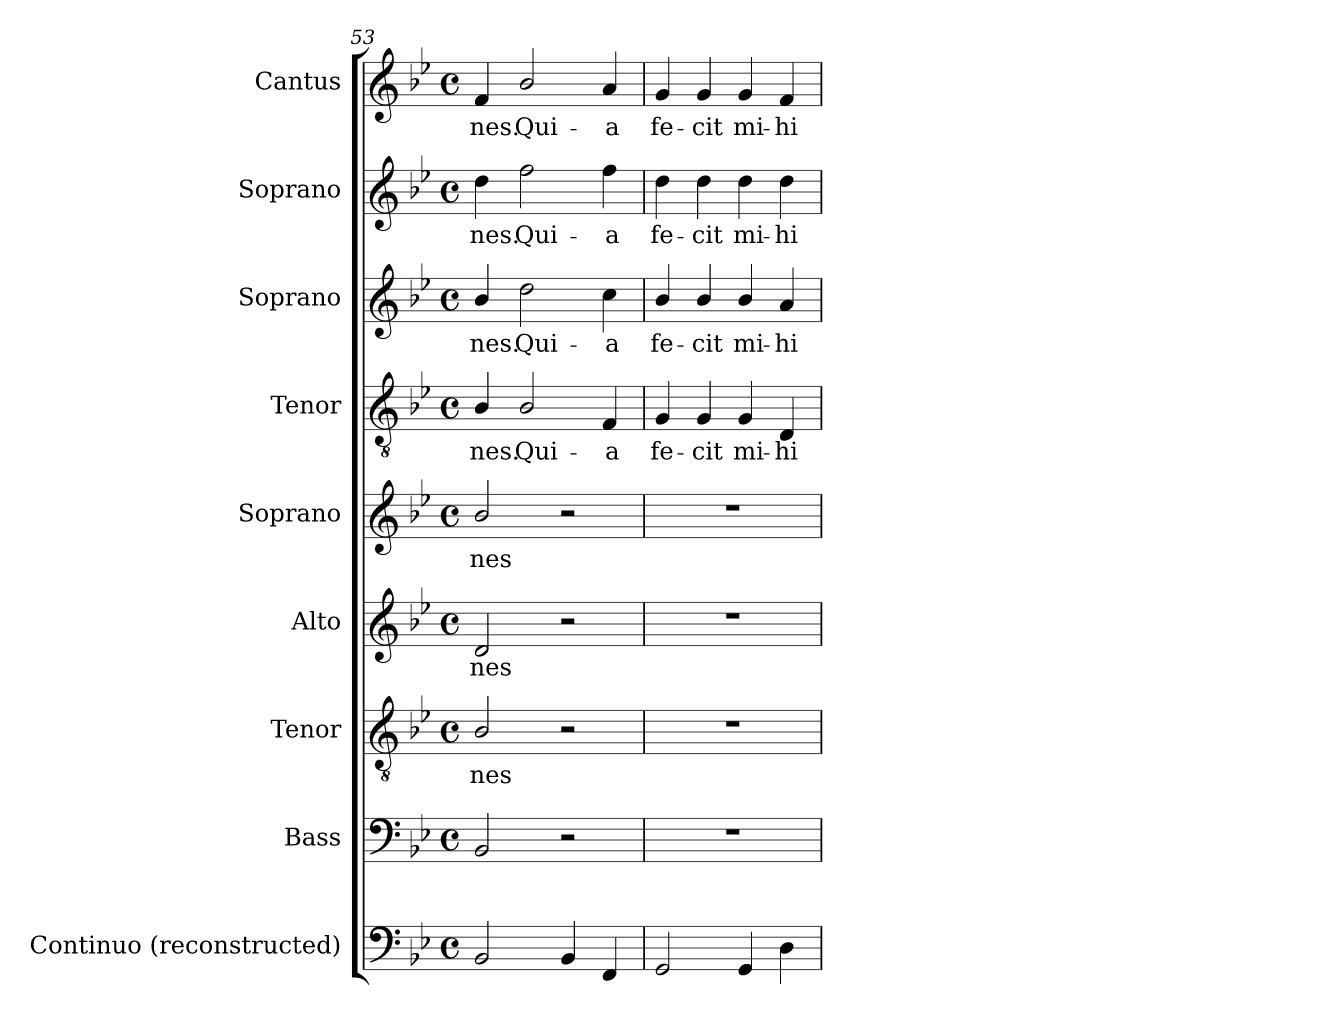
**kern	**kern	**kern	**text	**kern	**text	**kern	**text	**kern	**text	**kern	**text	**kern	**text	**kern	**text
*part9	*part8	*part7	*part7	*part6	*part6	*part5	*part5	*part4	*part4	*part3	*part3	*part2	*part2	*part1	*part1
*staff9	*staff8	*staff7	*staff7	*staff6	*staff6	*staff5	*staff5	*staff4	*staff4	*staff3	*staff3	*staff2	*staff2	*staff1	*staff1
*I"Continuo (reconstructed)	*I"Bass	*I"Tenor	*	*I"Alto	*	*I"Soprano	*	*I"Tenor	*	*I"Soprano	*	*I"Soprano	*	*I"Cantus	*
*I'Cont.	*I'B.	*I'T.	*	*I'A.	*	*I'S.	*	*I'T.	*	*I'S.	*	*I'S.	*	*	*
*clefF4	*clefF4	*clefGv2	*	*clefG2	*	*clefG2	*	*clefGv2	*	*clefG2	*	*clefG2	*	*clefG2	*
*	*	*ITrd7c12	*	*	*	*	*	*ITrd7c12	*	*	*	*	*	*	*
*k[b-e-]	*k[b-e-]	*k[b-e-]	*	*k[b-e-]	*	*k[b-e-]	*	*k[b-e-]	*	*k[b-e-]	*	*k[b-e-]	*	*k[b-e-]	*
*g:	*g:	*g:	*	*g:	*	*g:	*	*g:	*	*g:	*	*g:	*	*g:	*
*M4/4	*M4/4	*M4/4	*	*M4/4	*	*M4/4	*	*M4/4	*	*M4/4	*	*M4/4	*	*M4/4	*
*met(c)	*met(c)	*met(c)	*	*met(c)	*	*met(c)	*	*met(c)	*	*met(c)	*	*met(c)	*	*met(c)	*
=53	=53	=53	=53	=53	=53	=53	=53	=53	=53	=53	=53	=53	=53	=53	=53
!	!	!	!LO:LY:b:color=#000000	!	!	!	!	!	!	!	!	!	!	!	!
!	!	!	!	!	!LO:LY:b:color=#000000	!	!	!	!	!	!	!	!	!	!
!	!	!	!	!	!	!	!LO:LY:b:color=#000000	!	!	!	!	!	!	!	!
!	!	!	!	!	!	!	!	!	!LO:LY:b:color=#000000	!	!	!	!	!	!
!	!	!	!	!	!	!	!	!	!	!	!LO:LY:b:color=#000000	!	!	!	!
!	!	!	!	!	!	!	!	!	!	!	!	!	!LO:LY:b:color=#000000	!	!
!	!	!	!	!	!	!	!	!	!	!	!	!	!	!	!LO:LY:b:color=#000000
2BB-i/	2BB-i/	2BB-i/	-nes	2di/	-nes	2b-i/	-nes	4BB-i/	-nes.	4b-i/	-nes.	4ddi\	-nes.	4fi/	-nes.
!	!	!	!	!	!	!	!	!	!LO:LY:b:color=#000000	!	!	!	!	!	!
!	!	!	!	!	!	!	!	!	!	!	!LO:LY:b:color=#000000	!	!	!	!
!	!	!	!	!	!	!	!	!	!	!	!	!	!LO:LY:b:color=#000000	!	!
!	!	!	!	!	!	!	!	!	!	!	!	!	!	!	!LO:LY:b:color=#000000
.	.	.	.	.	.	.	.	2BB-i/	Qui-	2ddi\	Qui-	2ffi\	Qui-	2b-i/	Qui-
4BB-i/	2r	2r	.	2r	.	2r	.	.	.	.	.	.	.	.	.
!	!	!	!	!	!	!	!	!	!LO:LY:b:color=#000000	!	!	!	!	!	!
!	!	!	!	!	!	!	!	!	!	!	!LO:LY:b:color=#000000	!	!	!	!
!	!	!	!	!	!	!	!	!	!	!	!	!	!LO:LY:b:color=#000000	!	!
!	!	!	!	!	!	!	!	!	!	!	!	!	!	!	!LO:LY:b:color=#000000
4FFi/	.	.	.	.	.	.	.	4FFi/	-a	4cci\	-a	4ffi\	-a	4ai/	-a
=54	=54	=54	=54	=54	=54	=54	=54	=54	=54	=54	=54	=54	=54	=54	=54
!	!	!	!	!	!	!	!	!	!LO:LY:b:color=#000000	!	!	!	!	!	!
!	!	!	!	!	!	!	!	!	!	!	!LO:LY:b:color=#000000	!	!	!	!
!	!	!	!	!	!	!	!	!	!	!	!	!	!LO:LY:b:color=#000000	!	!
!	!	!	!	!	!	!	!	!	!	!	!	!	!	!	!LO:LY:b:color=#000000
2GGi/	1r	1r	.	1r	.	1r	.	4GGi/	fe-	4b-i/	fe-	4ddi\	fe-	4gi/	fe-
!	!	!	!	!	!	!	!	!	!LO:LY:b:color=#000000	!	!	!	!	!	!
!	!	!	!	!	!	!	!	!	!	!	!LO:LY:b:color=#000000	!	!	!	!
!	!	!	!	!	!	!	!	!	!	!	!	!	!LO:LY:b:color=#000000	!	!
!	!	!	!	!	!	!	!	!	!	!	!	!	!	!	!LO:LY:b:color=#000000
.	.	.	.	.	.	.	.	4GGi/	-cit	4b-i/	-cit	4ddi\	-cit	4gi/	-cit
!	!	!	!	!	!	!	!	!	!LO:LY:b:color=#000000	!	!	!	!	!	!
!	!	!	!	!	!	!	!	!	!	!	!LO:LY:b:color=#000000	!	!	!	!
!	!	!	!	!	!	!	!	!	!	!	!	!	!LO:LY:b:color=#000000	!	!
!	!	!	!	!	!	!	!	!	!	!	!	!	!	!	!LO:LY:b:color=#000000
4GGi/	.	.	.	.	.	.	.	4GGi/	mi-	4b-i/	mi-	4ddi\	mi-	4gi/	mi-
!	!	!	!	!	!	!	!	!	!LO:LY:b:color=#000000	!	!	!	!	!	!
!	!	!	!	!	!	!	!	!	!	!	!LO:LY:b:color=#000000	!	!	!	!
!	!	!	!	!	!	!	!	!	!	!	!	!	!LO:LY:b:color=#000000	!	!
!	!	!	!	!	!	!	!	!	!	!	!	!	!	!	!LO:LY:b:color=#000000
4Di\	.	.	.	.	.	.	.	4DDi/	-hi	4ai/	-hi	4ddi\	-hi	4fi/	-hi
=	=	=	=	=	=	=	=	=	=	=	=	=	=	=	=
*-	*-	*-	*-	*-	*-	*-	*-	*-	*-	*-	*-	*-	*-	*-	*-
